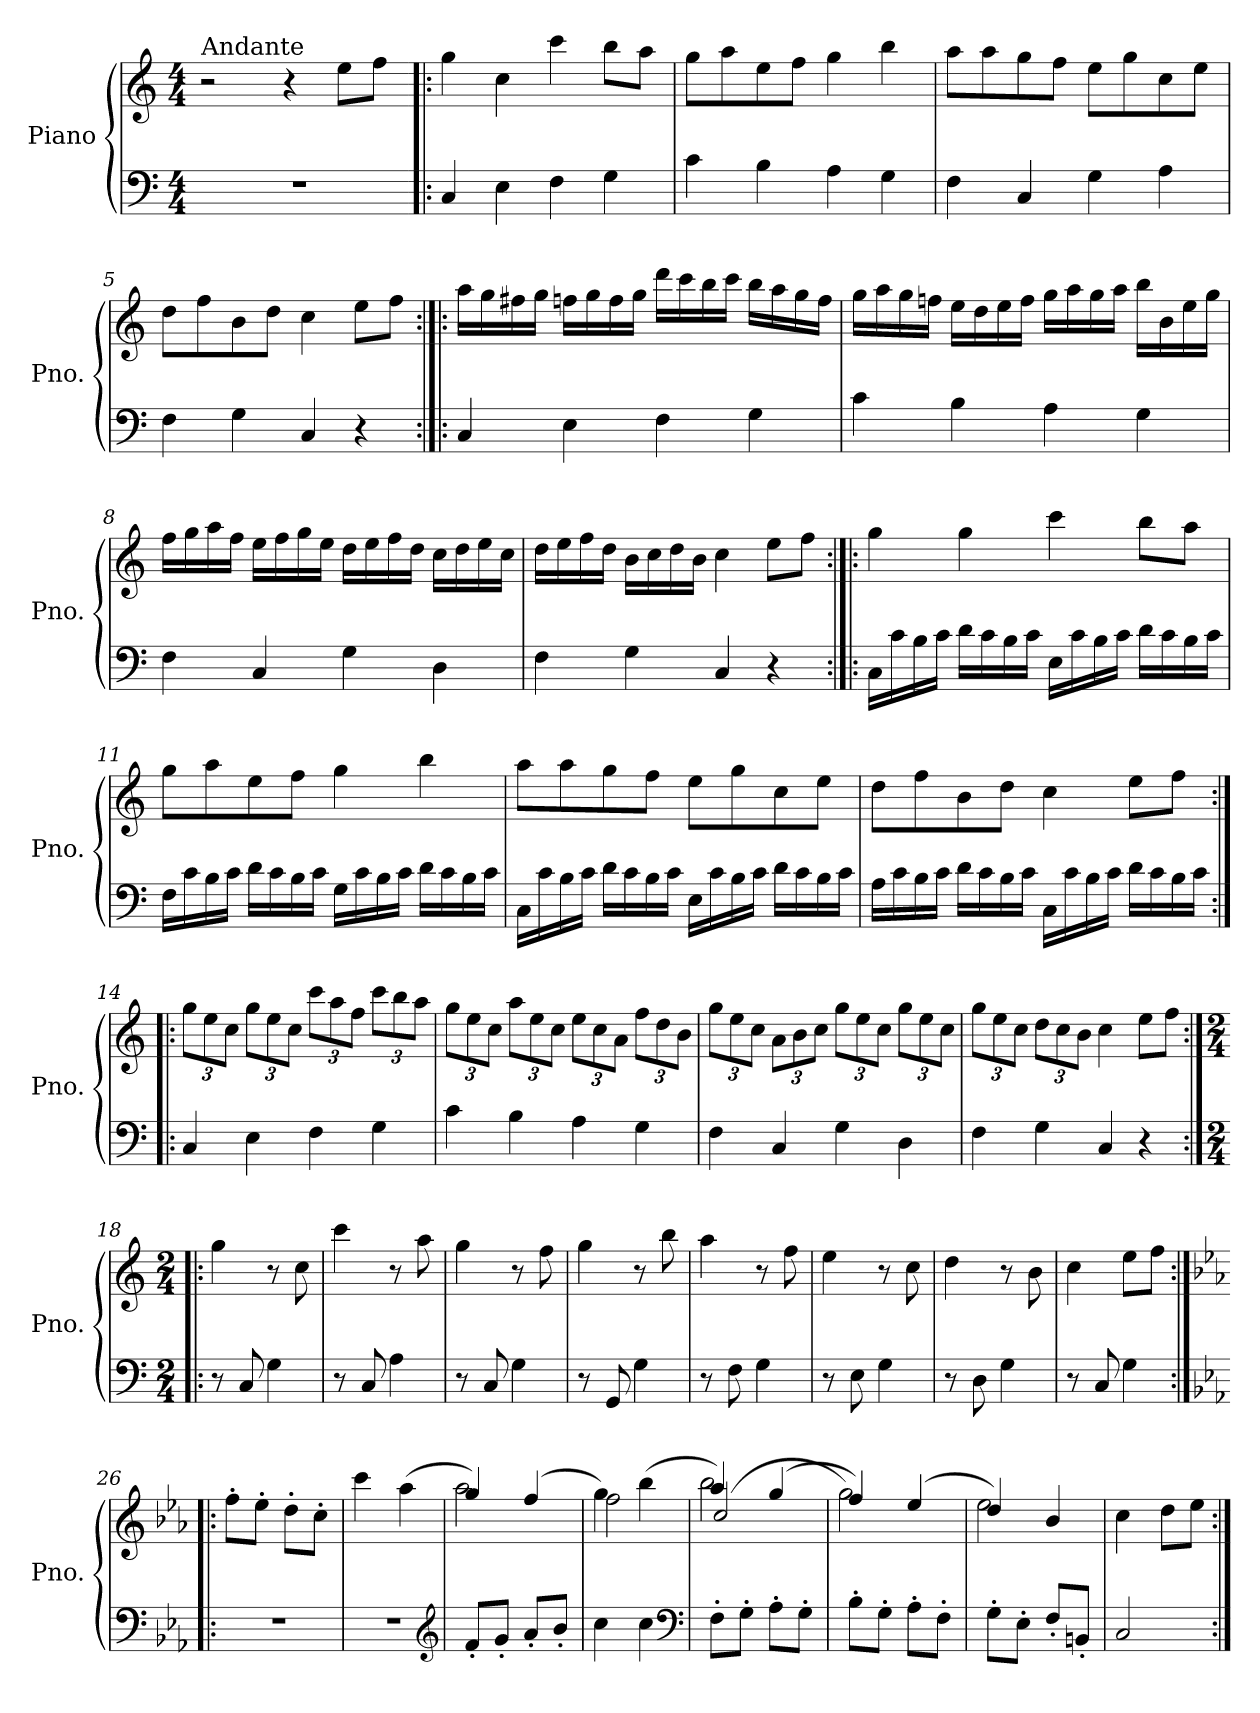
**kern	**kern
*part1	*part1
*staff2	*staff1
*I"Piano	*
*I'Pno.	*
*clefF4	*clefG2
*k[]	*k[]
*C:	*C:
*M4/4	*M4/4
=1	=1
!	!LO:TX:a:t=Andante
*^	*
1r	2.ryy	2r
.	.	4r
.	4ryy	8ee\L
.	.	8ff\J
*v	*v	*
=2!|:	=2!|:
4C/	4gg\
4E\	4cc\
4F\	4ccc\
4G\	8bb\L
.	8aa\J
=3	=3
4c\	8gg\L
.	8aa\
4B\	8ee\
.	8ff\J
4A\	4gg\
4G\	4bb\
=4	=4
4F\	8aa\L
.	8aa\
4C/	8gg\
.	8ff\J
4G\	8ee\L
.	8gg\
4A\	8cc\
.	8ee\J
=5	=5
4F\	8dd\L
.	8ff\
4G\	8b\
.	8dd\J
4C/	4cc\
4r	8ee\L
.	8ff\J
!!LO:LB:g=z
=6:|!|:	=6:|!|:
4C/	16aa\LL
.	16gg\
.	16ff#X\
.	16gg\JJ
4E\	16ffn\LL
.	16gg\
.	16ff\
.	16gg\JJ
4F\	16ddd\LL
.	16ccc\
.	16bb\
.	16ccc\JJ
4G\	16bb\LL
.	16aa\
.	16gg\
.	16ff\JJ
=7	=7
4c\	16gg\LL
.	16aa\
.	16gg\
.	16ffn\JJ
4B\	16ee\LL
.	16dd\
.	16ee\
.	16ff\JJ
4A\	16gg\LL
.	16aa\
.	16gg\
.	16aa\JJ
4G\	16bb\LL
.	16b\
.	16ee\
.	16gg\JJ
!!LO:LB:g=z
=8	=8
4F\	16ff\LL
.	16gg\
.	16aa\
.	16ff\JJ
4C/	16ee\LL
.	16ff\
.	16gg\
.	16ee\JJ
4G\	16dd\LL
.	16ee\
.	16ff\
.	16dd\JJ
4D\	16cc\LL
.	16dd\
.	16ee\
.	16cc\JJ
=9	=9
4F\	16dd\LL
.	16ee\
.	16ff\
.	16dd\JJ
4G\	16b\LL
.	16cc\
.	16dd\
.	16b\JJ
4C/	4cc\
4r	8ee\L
.	8ff\J
!!LO:LB:g=z
=10:|!|:	=10:|!|:
16C\LL	4gg\
16c\	.
16B\	.
16c\JJ	.
16d\LL	4gg\
16c\	.
16B\	.
16c\JJ	.
16E\LL	4ccc\
16c\	.
16B\	.
16c\JJ	.
16d\LL	8bb\L
16c\	.
16B\	8aa\J
16c\JJ	.
=11	=11
16F\LL	8gg\L
16c\	.
16B\	8aa\
16c\JJ	.
16d\LL	8ee\
16c\	.
16B\	8ff\J
16c\JJ	.
16G\LL	4gg\
16c\	.
16B\	.
16c\JJ	.
16d\LL	4bb\
16c\	.
16B\	.
16c\JJ	.
!!LO:LB:g=z
=12	=12
16C\LL	8aa\L
16c\	.
16B\	8aa\
16c\JJ	.
16d\LL	8gg\
16c\	.
16B\	8ff\J
16c\JJ	.
16E\LL	8ee\L
16c\	.
16B\	8gg\
16c\JJ	.
16d\LL	8cc\
16c\	.
16B\	8ee\J
16c\JJ	.
=13	=13
16A\LL	8dd\L
16c\	.
16B\	8ff\
16c\JJ	.
16d\LL	8b\
16c\	.
16B\	8dd\J
16c\JJ	.
16C\LL	4cc\
16c\	.
16B\	.
16c\JJ	.
16d\LL	8ee\L
16c\	.
16B\	8ff\J
16c\JJ	.
!!LO:PB:g=z
=14:|!|:	=14:|!|:
*	*Xbrackettup
4C/	12gg\L
.	12ee\
.	12cc\J
4E\	12gg\L
.	12ee\
.	12cc\J
4F\	12ccc\L
.	12aa\
.	12ff\J
4G\	12ccc\L
.	12bb\
.	12aa\J
=15	=15
4c\	12gg\L
.	12ee\
.	12cc\J
4B\	12aa\L
.	12ee\
.	12cc\J
4A\	12ee\L
.	12cc\
.	12a\J
4G\	12ff\L
.	12dd\
.	12b\J
=16	=16
4F\	12gg\L
.	12ee\
.	12cc\J
4C/	12a\L
.	12b\
.	12cc\J
4G\	12gg\L
.	12ee\
.	12cc\J
4D\	12gg\L
.	12ee\
.	12cc\J
!!LO:LB:g=z
=17	=17
4F\	12gg\L
.	12ee\
.	12cc\J
4G\	12dd\L
.	12cc\
.	12b\J
4C/	4cc\
4r	8ee\L
.	8ff\J
=18:|!|:	=18:|!|:
*M2/4	*M2/4
8r	4gg\
8C/	.
4G\	8r
.	8cc\
=19	=19
8r	4ccc\
8C/	.
4A\	8r
.	8aa\
=20	=20
8r	4gg\
8C/	.
4G\	8r
.	8ff\
=21	=21
8r	4gg\
8GG/	.
4G\	8r
.	8bb\
=22	=22
8r	4aa\
8F\	.
4G\	8r
.	8ff\
=23	=23
8r	4ee\
8E\	.
4G\	8r
.	8cc\
!!LO:LB:g=z
=24	=24
8r	4dd\
8D\	.
4G\	8r
.	8b\
=25	=25
8r	4cc\
8C/	.
4G\	8ee\L
.	8ff\J
=26:|!|:	=26:|!|:
*k[b-e-a-]	*k[b-e-a-]
*E-:	*E-:
2r	8ff'\L
.	8ee-'\J
.	8dd'\L
.	8cc'\J
=27	=27
2r	4ccc\
.	(4aa-\
*clefG2	*
=28	=28
*	*^
8f'/L	4gg/)	2aa-\
8g'/J	.	.
8a-'/L	(4ff/	.
8b-'/J	.	.
=29	=29	=29
4cc\	4gg\)	2ff\
4cc\	(4bb-\	.
*	*v	*v
*clefF4	*
=30	=30
*	*^
*	*	*^
8F'\L	4aa-/)	2bb-\	(2cc/
8G'\J	.	.	.
8A-'\L	(4gg/	.	.
8G'\J	.	.	.
*	*	*v	*v
=31	=31	=31
8B-'\L	4ff/)	2gg\)
8G'\J	.	.
8A-'\L	(4ee-/	.
8F'\J	.	.
!!LO:LB:g=z	!!
=32	=32	=32
8G'\L	4dd/)	2ee-\
8E-'\J	.	.
8F'/L	4b-/	.
8BBn'/J	.	.
*	*v	*v
=33	=33
2C/	4cc\
.	8dd\L
.	8ee-\J
=:|!	=:|!
*-	*-
